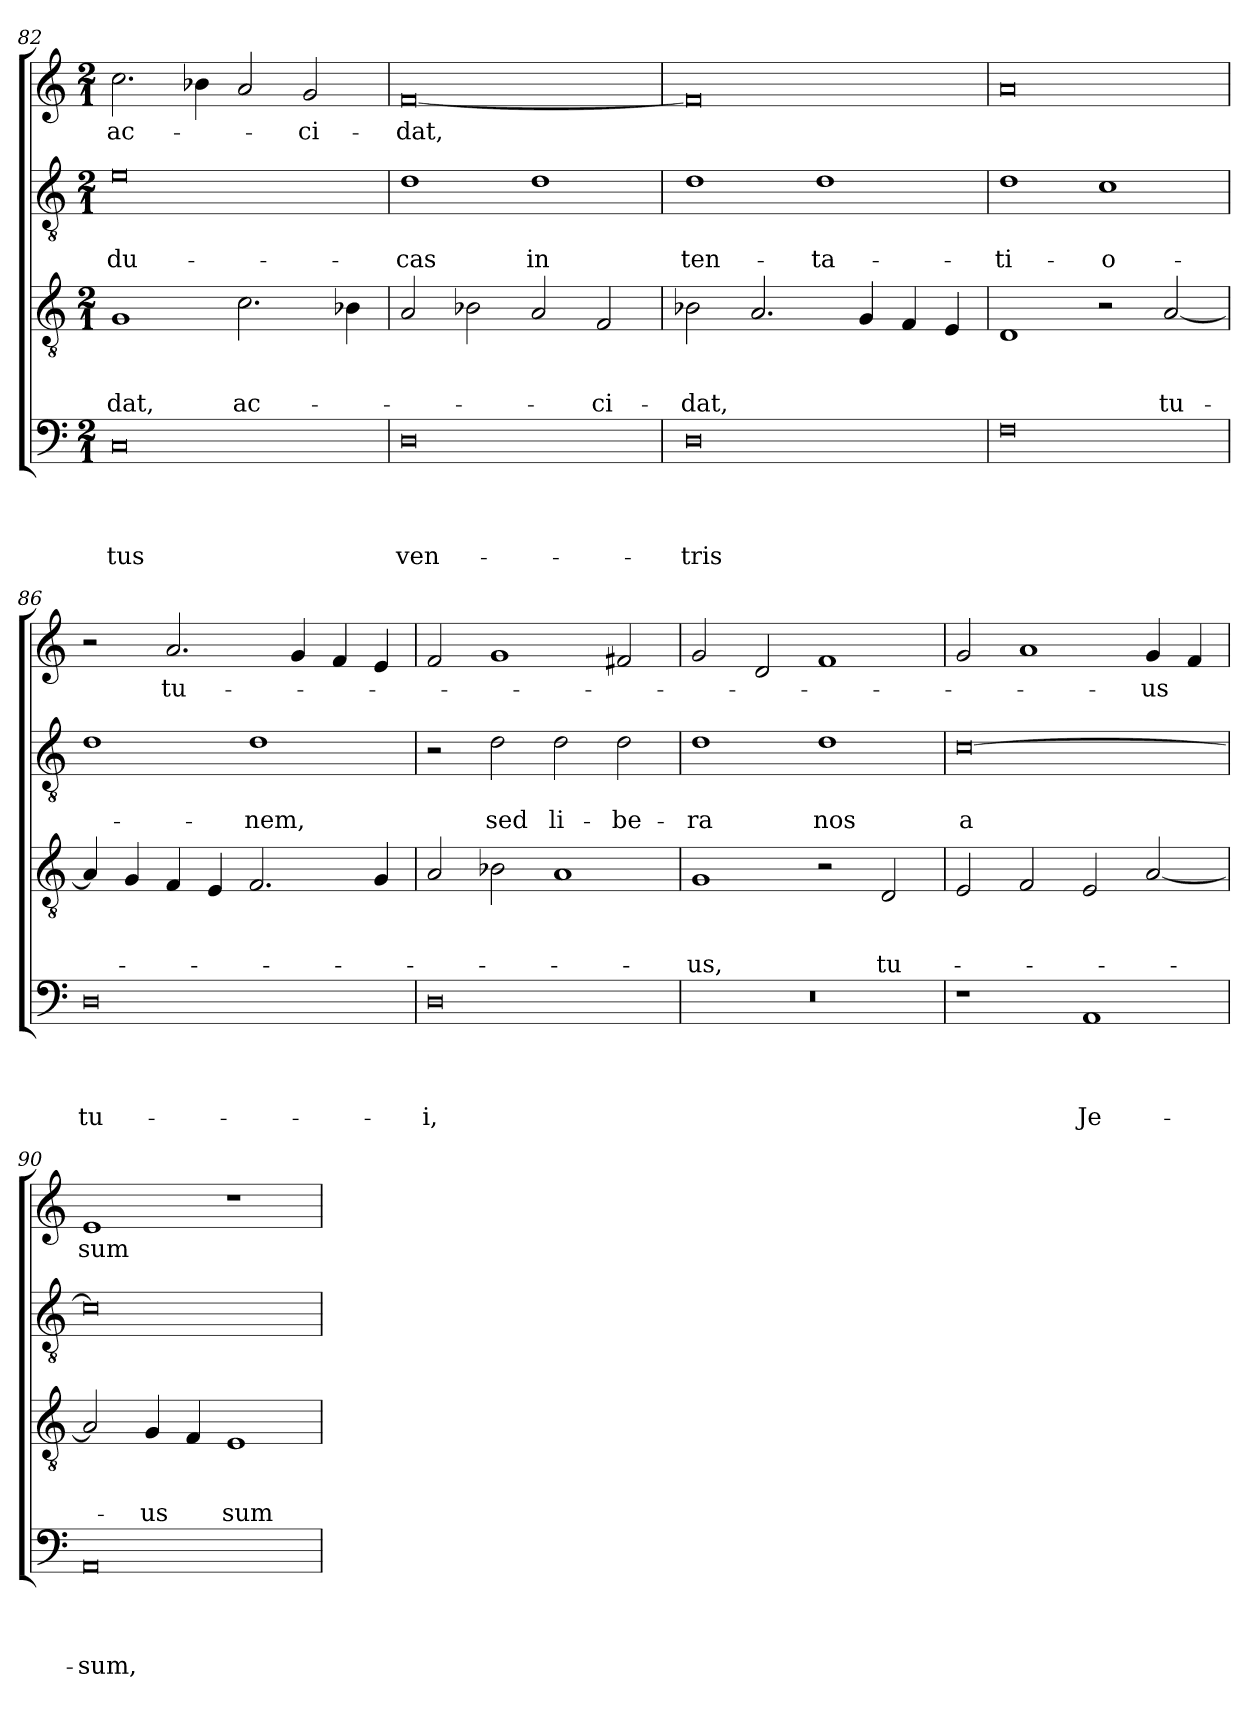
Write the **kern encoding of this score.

**kern	**text	**text	**text	**text	**kern	**text	**text	**text	**kern	**text	**text	**kern	**text
*part4	*part4	*part4	*part4	*part4	*part3	*part3	*part3	*part3	*part2	*part2	*part2	*part1	*part1
*staff4	*staff4	*staff4	*staff4	*staff4	*staff3	*staff3	*staff3	*staff3	*staff2	*staff2	*staff2	*staff1	*staff1
*clefF4	*	*	*	*	*clefGv2	*	*	*	*clefGv2	*	*	*clefG2	*
*k[]	*	*	*	*	*k[]	*	*	*	*k[]	*	*	*k[]	*
*C:	*	*	*	*	*C:	*	*	*	*C:	*	*	*C:	*
*M2/1	*	*	*	*	*M2/1	*	*	*	*M2/1	*	*	*M2/1	*
=82	=82	=82	=82	=82	=82	=82	=82	=82	=82	=82	=82	=82	=82
!	!	!	!	!LO:LY:b	!	!	!	!LO:LY:b	!	!	!LO:LY:b	!	!LO:LY:b
0C	.	.	.	-tus	1G	.	.	-dat,	0e	.	-du-	2.cc\	ac-
.	.	.	.	.	.	.	.	.	.	.	.	4b-\	.
!	!	!	!	!	!	!	!	!LO:LY:b	!	!	!	!	!
.	.	.	.	.	2.c\	.	.	ac-	.	.	.	2a/	.
!	!	!	!	!	!	!	!	!	!	!	!	!	!LO:LY:b
.	.	.	.	.	.	.	.	.	.	.	.	2g/	-ci-
.	.	.	.	.	4B-\	.	.	.	.	.	.	.	.
=83	=83	=83	=83	=83	=83	=83	=83	=83	=83	=83	=83	=83	=83
!	!	!	!	!LO:LY:b	!	!	!	!	!	!	!LO:LY:b	!	!LO:LY:b
0D	.	.	.	ven-	2A/	.	.	.	1d	.	-cas	[0f	-dat,
.	.	.	.	.	2B-\	.	.	.	.	.	.	.	.
!	!	!	!	!	!	!	!	!	!	!	!LO:LY:b	!	!
.	.	.	.	.	2A/	.	.	.	1d	.	in	.	.
!	!	!	!	!	!	!	!	!LO:LY:b	!	!	!	!	!
.	.	.	.	.	2F/	.	.	-ci-	.	.	.	.	.
=84	=84	=84	=84	=84	=84	=84	=84	=84	=84	=84	=84	=84	=84
!	!	!	!	!LO:LY:b	!	!	!	!LO:LY:b	!	!	!LO:LY:b	!	!
0D	.	.	.	-tris	2B-\	.	.	-dat,	1d	.	ten-	0f]	.
.	.	.	.	.	2.A/	.	.	.	.	.	.	.	.
!	!	!	!	!	!	!	!	!	!	!	!LO:LY:b	!	!
.	.	.	.	.	.	.	.	.	1d	.	-ta-	.	.
.	.	.	.	.	4G/	.	.	.	.	.	.	.	.
.	.	.	.	.	4F/	.	.	.	.	.	.	.	.
.	.	.	.	.	4E/	.	.	.	.	.	.	.	.
!!LO:PB:g=z
=85	=85	=85	=85	=85	=85	=85	=85	=85	=85	=85	=85	=85	=85
!	!	!	!	!	!	!	!	!	!	!	!LO:LY:b	!	!
0F	.	.	.	.	1D	.	.	.	1d	.	-ti-	0a	.
!	!	!	!	!	!	!	!	!	!	!	!LO:LY:b	!	!
.	.	.	.	.	2r	.	.	.	1c	.	-o-	.	.
!	!	!	!	!	!	!	!	!LO:LY:b	!	!	!	!	!
.	.	.	.	.	[2A/	.	.	tu-	.	.	.	.	.
=86	=86	=86	=86	=86	=86	=86	=86	=86	=86	=86	=86	=86	=86
!	!	!	!	!LO:LY:b	!	!	!	!	!	!	!	!	!
0D	.	.	.	tu-	4A/]	.	.	.	1d	.	.	2r	.
.	.	.	.	.	4G/	.	.	.	.	.	.	.	.
!	!	!	!	!	!	!	!	!	!	!	!	!	!LO:LY:b
.	.	.	.	.	4F/	.	.	.	.	.	.	2.a/	tu-
.	.	.	.	.	4E/	.	.	.	.	.	.	.	.
!	!	!	!	!	!	!	!	!	!	!	!LO:LY:b	!	!
.	.	.	.	.	2.F/	.	.	.	1d	.	-nem,	.	.
.	.	.	.	.	.	.	.	.	.	.	.	4g/	.
.	.	.	.	.	.	.	.	.	.	.	.	4f/	.
.	.	.	.	.	4G/	.	.	.	.	.	.	4e/	.
=87	=87	=87	=87	=87	=87	=87	=87	=87	=87	=87	=87	=87	=87
!	!	!	!	!LO:LY:b	!	!	!	!	!	!	!	!	!
0D	.	.	.	-i,	2A/	.	.	.	2r	.	.	2f/	.
!	!	!	!	!	!	!	!	!	!	!	!LO:LY:b	!	!
.	.	.	.	.	2B-\	.	.	.	2d\	.	sed	1g	.
!	!	!	!	!	!	!	!	!	!	!	!LO:LY:b	!	!
.	.	.	.	.	1A	.	.	.	2d\	.	li-	.	.
!	!	!	!	!	!	!	!	!	!	!	!LO:LY:b	!	!
.	.	.	.	.	.	.	.	.	2d\	.	-be-	2f#/	.
=88	=88	=88	=88	=88	=88	=88	=88	=88	=88	=88	=88	=88	=88
!	!	!	!	!	!	!	!	!LO:LY:b	!	!	!LO:LY:b	!	!
0r	.	.	.	.	1G	.	.	-us,	1d	.	-ra	2g/	.
.	.	.	.	.	.	.	.	.	.	.	.	2d/	.
!	!	!	!	!	!	!	!	!	!	!	!LO:LY:b	!	!
.	.	.	.	.	2r	.	.	.	1d	.	nos	1f	.
!	!	!	!	!	!	!	!	!LO:LY:b	!	!	!	!	!
.	.	.	.	.	2D/	.	.	tu-	.	.	.	.	.
=89	=89	=89	=89	=89	=89	=89	=89	=89	=89	=89	=89	=89	=89
!	!	!	!	!	!	!	!	!	!	!	!LO:LY:b	!	!
1r	.	.	.	.	2E/	.	.	.	[0c	.	a	2g/	.
.	.	.	.	.	2F/	.	.	.	.	.	.	1a	.
!	!	!	!	!LO:LY:b	!	!	!	!	!	!	!	!	!
1AA	.	.	.	Je-	2E/	.	.	.	.	.	.	.	.
!	!	!	!	!	!	!	!	!	!	!	!	!	!LO:LY:b
.	.	.	.	.	[2A/	.	.	.	.	.	.	4g/	-us
.	.	.	.	.	.	.	.	.	.	.	.	4f/	.
=90	=90	=90	=90	=90	=90	=90	=90	=90	=90	=90	=90	=90	=90
!	!	!	!	!LO:LY:b	!	!	!	!	!	!	!	!	!LO:LY:b
0AA	.	.	.	-sum,	2A/]	.	.	.	0c]	.	.	1e	sum
!	!	!	!	!	!	!	!	!LO:LY:b	!	!	!	!	!
.	.	.	.	.	4G/	.	.	-us	.	.	.	.	.
.	.	.	.	.	4F/	.	.	.	.	.	.	.	.
!	!	!	!	!	!	!	!	!LO:LY:b	!	!	!	!	!
.	.	.	.	.	1E	.	.	sum	.	.	.	1r	.
=	=	=	=	=	=	=	=	=	=	=	=	=	=
*-	*-	*-	*-	*-	*-	*-	*-	*-	*-	*-	*-	*-	*-
